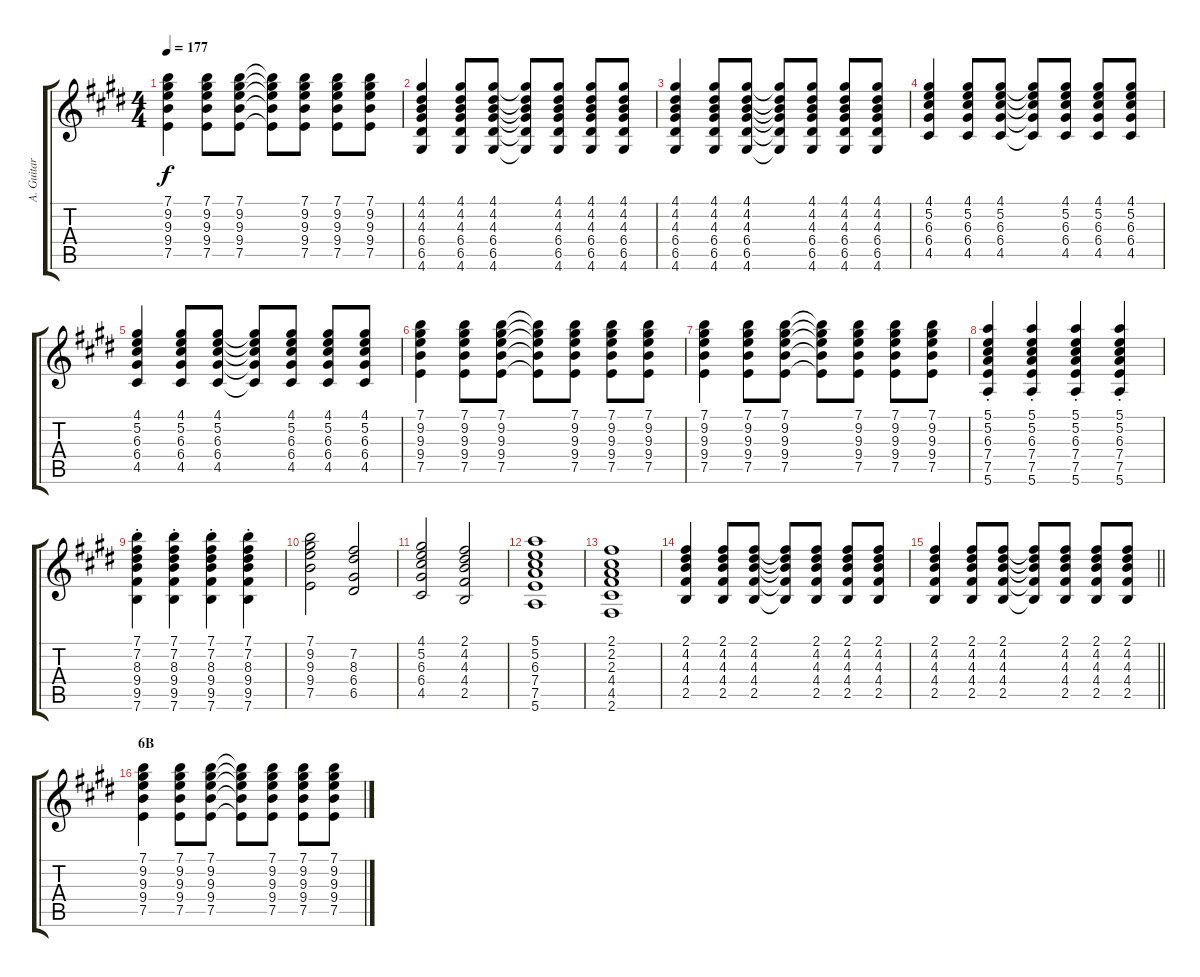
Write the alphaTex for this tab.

\track ("A. Guitar" "A. Guitar") {instrument acousticguitarsteel}
\staff {score tabs}
\tuning (E4 B3 G3 D3 A2 E2) {hide}
\ts (4 4)
\tempo 177
\clef g2
\ks e
(7.1 9.2 9.3 9.4 7.5).4{dy f} (7.1 9.2 9.3 9.4 7.5).8 (7.1 9.2 9.3 9.4 7.5).8 (7.1{t} 9.2{t} 9.3{t} 9.4{t} 7.5{t}).8 (7.1 9.2 9.3 9.4 7.5).8 (7.1 9.2 9.3 9.4 7.5).8 (7.1 9.2 9.3 9.4 7.5).8 |
(4.1 4.2 4.3 6.4 6.5 4.6).4 (4.1 4.2 4.3 6.4 6.5 4.6).8 (4.1 4.2 4.3 6.4 6.5 4.6).8 (4.1{t} 4.2{t} 4.3{t} 6.4{t} 6.5{t} 4.6{t}).8 (4.1 4.2 4.3 6.4 6.5 4.6).8 (4.1 4.2 4.3 6.4 6.5 4.6).8 (4.1 4.2 4.3 6.4 6.5 4.6).8 |
(4.1 4.2 4.3 6.4 6.5 4.6).4 (4.1 4.2 4.3 6.4 6.5 4.6).8 (4.1 4.2 4.3 6.4 6.5 4.6).8 (4.1{t} 4.2{t} 4.3{t} 6.4{t} 6.5{t} 4.6{t}).8 (4.1 4.2 4.3 6.4 6.5 4.6).8 (4.1 4.2 4.3 6.4 6.5 4.6).8 (4.1 4.2 4.3 6.4 6.5 4.6).8 |
(4.1 5.2 6.3 6.4 4.5).4 (4.1 5.2 6.3 6.4 4.5).8 (4.1 5.2 6.3 6.4 4.5).8 (4.1{t} 5.2{t} 6.3{t} 6.4{t} 4.5{t}).8 (4.1 5.2 6.3 6.4 4.5).8 (4.1 5.2 6.3 6.4 4.5).8 (4.1 5.2 6.3 6.4 4.5).8 |
(4.1 5.2 6.3 6.4 4.5).4 (4.1 5.2 6.3 6.4 4.5).8 (4.1 5.2 6.3 6.4 4.5).8 (4.1{t} 5.2{t} 6.3{t} 6.4{t} 4.5{t}).8 (4.1 5.2 6.3 6.4 4.5).8 (4.1 5.2 6.3 6.4 4.5).8 (4.1 5.2 6.3 6.4 4.5).8 |
(7.1 9.2 9.3 9.4 7.5).4 (7.1 9.2 9.3 9.4 7.5).8 (7.1 9.2 9.3 9.4 7.5).8 (7.1{t} 9.2{t} 9.3{t} 9.4{t} 7.5{t}).8 (7.1 9.2 9.3 9.4 7.5).8 (7.1 9.2 9.3 9.4 7.5).8 (7.1 9.2 9.3 9.4 7.5).8 |
(7.1 9.2 9.3 9.4 7.5).4 (7.1 9.2 9.3 9.4 7.5).8 (7.1 9.2 9.3 9.4 7.5).8 (7.1{t} 9.2{t} 9.3{t} 9.4{t} 7.5{t}).8 (7.1 9.2 9.3 9.4 7.5).8 (7.1 9.2 9.3 9.4 7.5).8 (7.1 9.2 9.3 9.4 7.5).8 |
(5.1{st} 5.2{st} 6.3{st} 7.4{st} 7.5{st} 5.6{st}).4 (5.1{st} 5.2{st} 6.3{st} 7.4{st} 7.5{st} 5.6{st}).4 (5.1{st} 5.2{st} 6.3{st} 7.4{st} 7.5{st} 5.6{st}).4 (5.1{st} 5.2{st} 6.3{st} 7.4{st} 7.5{st} 5.6{st}).4 |
(7.1{st} 7.2{st} 8.3{st} 9.4{st} 9.5{st} 7.6{st}).4 (7.1{st} 7.2{st} 8.3{st} 9.4{st} 9.5{st} 7.6{st}).4 (7.1{st} 7.2{st} 8.3{st} 9.4{st} 9.5{st} 7.6{st}).4 (7.1{st} 7.2{st} 8.3{st} 9.4{st} 9.5{st} 7.6{st}).4 |
(7.1 9.2 9.3 9.4 7.5).2 (7.2 8.3 6.4 6.5).2 |
(4.1 5.2 6.3 6.4 4.5).2 (2.1 4.2 4.3 4.4 2.5).2 |
(5.1 5.2 6.3 7.4 7.5 5.6).1 |
(2.1 2.2 2.3 4.4 4.5 2.6).1 |
(2.1 4.2 4.3 4.4 2.5).4 (2.1 4.2 4.3 4.4 2.5).8 (2.1 4.2 4.3 4.4 2.5).8 (2.1{t} 4.2{t} 4.3{t} 4.4{t} 2.5{t}).8 (2.1 4.2 4.3 4.4 2.5).8 (2.1 4.2 4.3 4.4 2.5).8 (2.1 4.2 4.3 4.4 2.5).8 |
\barLineRight lightlight
(2.1 4.2 4.3 4.4 2.5).4 (2.1 4.2 4.3 4.4 2.5).8 (2.1 4.2 4.3 4.4 2.5).8 (2.1{t} 4.2{t} 4.3{t} 4.4{t} 2.5{t}).8 (2.1 4.2 4.3 4.4 2.5).8 (2.1 4.2 4.3 4.4 2.5).8 (2.1 4.2 4.3 4.4 2.5).8 |
\section ("" "6B")
(7.1 9.2 9.3 9.4 7.5).4 (7.1 9.2 9.3 9.4 7.5).8 (7.1 9.2 9.3 9.4 7.5).8 (7.1{t} 9.2{t} 9.3{t} 9.4{t} 7.5{t}).8 (7.1 9.2 9.3 9.4 7.5).8 (7.1 9.2 9.3 9.4 7.5).8 (7.1 9.2 9.3 9.4 7.5).8
